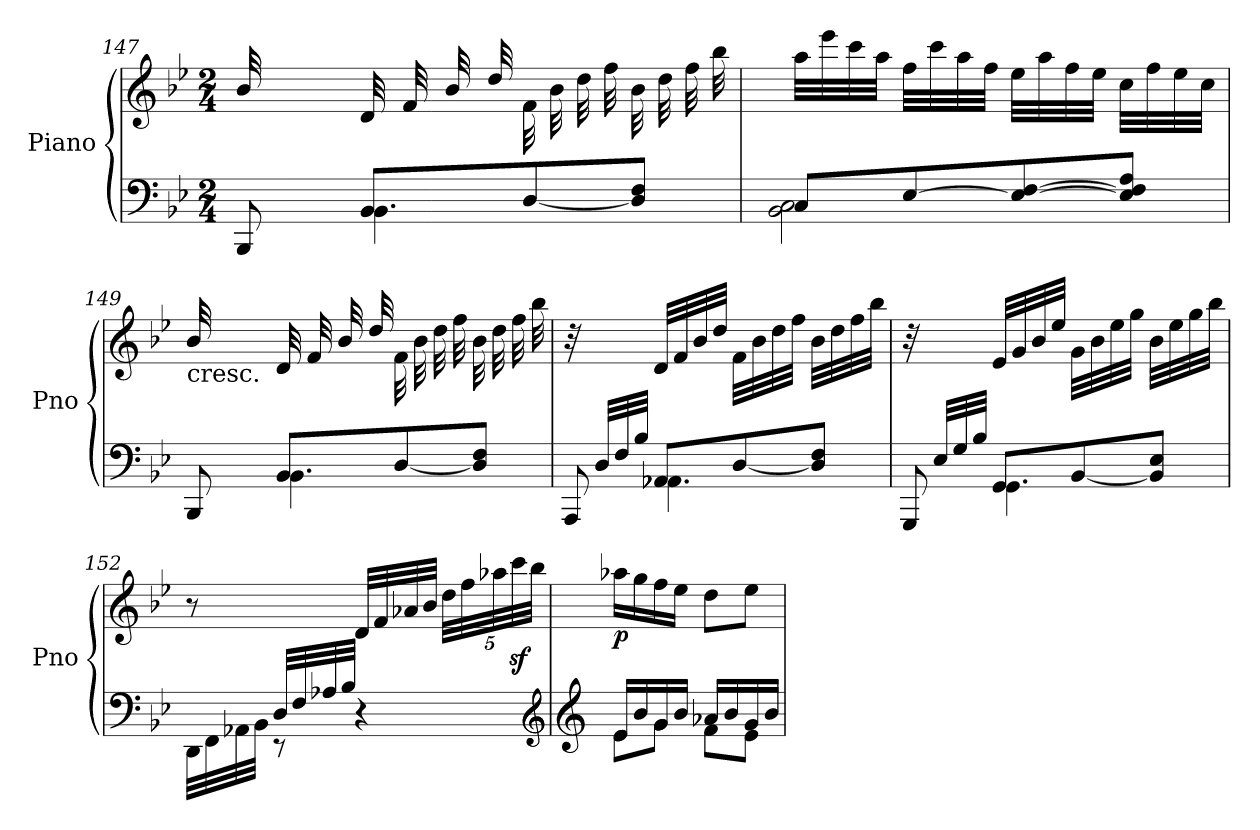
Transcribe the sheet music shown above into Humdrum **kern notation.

**kern	**kern	**dynam
*part1	*part1	*part1
*staff2	*staff1	*staff1/2
*I"Piano	*	*
*I'Pno	*	*
!!LO:PB:g=z
*clefF4	*clefG2	*
*k[b-e-]	*k[b-e-]	*
*B-:	*B-:	*
*M2/4	*M2/4	*
=147	=147	=147
*^	*	*
*	*^	*	*
32ryy	8BBB-/	8ryy	32b-/LLL	.
32D/	.	.	16.ryy	.
32F/	.	.	.	.
32B-/JJJ	.	.	.	.
4.ryy	8BB-/L	4.BB-\	32d/LLL	.
.	.	.	32f/	.
.	.	.	32b-/	.
.	.	.	32dd/JJJ	.
.	[8D/	.	32f\LLL	.
.	.	.	32b-\	.
.	.	.	32dd\	.
.	.	.	32ff\JJJ	.
.	8D/] 8F/J	.	32b-\LLL	.
.	.	.	32dd\	.
.	.	.	32ff\	.
.	.	.	32bb-\JJJ	.
*	*v	*v	*	*
=148	=148	=148	=148
8C/L	2BB-\ 2C\	32aa\LLL	.
.	.	32eee-\	.
.	.	32ccc\	.
.	.	32aa\JJJ	.
[8E-/	.	32ff\LLL	.
.	.	32ccc\	.
.	.	32aa\	.
.	.	32ff\JJJ	.
8E-/_ [8F/	.	32ee-\LLL	.
.	.	32aa\	.
.	.	32ff\	.
.	.	32ee-\JJJ	.
8E-/] 8F/] 8A/J	.	32cc\LLL	.
.	.	32ff\	.
.	.	32ee-\	.
.	.	32cc\JJJ	.
=149	=149	=149	=149
*	*^	*	*
!	!	!	!LO:TX:b:t=cresc.	!
32ryy	8BBB-/	8ryy	32b-/LLL	.
32D/	.	.	16.ryy	.
32F/	.	.	.	.
32B-/JJJ	.	.	.	.
4.ryy	8BB-/L	4.BB-\	32d/LLL	.
.	.	.	32f/	.
.	.	.	32b-/	.
.	.	.	32dd/JJJ	.
.	[8D/	.	32f\LLL	.
.	.	.	32b-\	.
.	.	.	32dd\	.
.	.	.	32ff\JJJ	.
.	8D/] 8F/J	.	32b-\LLL	.
.	.	.	32dd\	.
.	.	.	32ff\	.
.	.	.	32bb-\JJJ	.
!!LO:LB:g=z
=150	=150	=150	=150	=150
32ryy	8AAA/	8ryy	32r	.
32D/LLL	.	.	16.ryy	.
32F/	.	.	.	.
32B-/JJJ	.	.	.	.
4.ryy	8AA-/L	4.AA-X\	32d/LLL	.
.	.	.	32f/	.
.	.	.	32b-/	.
.	.	.	32dd/JJJ	.
.	[8D/	.	32f\LLL	.
.	.	.	32b-\	.
.	.	.	32dd\	.
.	.	.	32ff\JJJ	.
.	8D/] 8F/J	.	32b-\LLL	.
.	.	.	32dd\	.
.	.	.	32ff\	.
.	.	.	32bb-\JJJ	.
=151	=151	=151	=151	=151
32ryy	8GGG/	8ryy	32r	.
32E-/LLL	.	.	16.ryy	.
32G/	.	.	.	.
32B-/JJJ	.	.	.	.
4.ryy	8GG/L	4.GG\	32e-/LLL	.
.	.	.	32g/	.
.	.	.	32b-/	.
.	.	.	32ee-/JJJ	.
.	[8BB-/	.	32g\LLL	.
.	.	.	32b-\	.
.	.	.	32ee-\	.
.	.	.	32gg\JJJ	.
.	8BB-/] 8E-/J	.	32b-\LLL	.
.	.	.	32ee-\	.
.	.	.	32gg\	.
.	.	.	32bb-\JJJ	.
*	*v	*v	*	*
=152	=152	=152	=152
8ryy	32DD\LLL	8r	.
.	32FF\	.	.
.	32AA-X\	.	.
.	32BB-\JJJ	.	.
32D/LLL	8rEE	8ryy	.
32F/	.	.	.
32A-X/	.	.	.
32B-/JJJ	.	.	.
4ryy	4r	32d/LLL	.
.	.	32f/	.
.	.	32a-X/	.
.	.	32b-/JJJ	.
*	*	*Xbrackettup	*
.	.	40dd\LLL	.
.	.	40ff\	.
.	.	40aa-X\	.
.	.	40cccz<\	.
.	.	40bb-\JJJ	.
*clefG2	*	*	*
!!LO:LB:g=z
=153	=153	=153	=153
*clefG2	*	*	*
!	!	!	!LO:DY:b
16e-/LL	8e-\L	16aa-X\LL	p
16b-/	.	16gg\	.
16g/	8g\J	16ff\	.
16b-/JJ	.	16ee-\JJ	.
16a-X/LL	8f\L	8dd\L	.
16b-/	.	.	.
16g/	8e-\J	8ee-\J	.
16b-/JJ	.	.	.
*v	*v	*	*
=	=	=
*-	*-	*-
